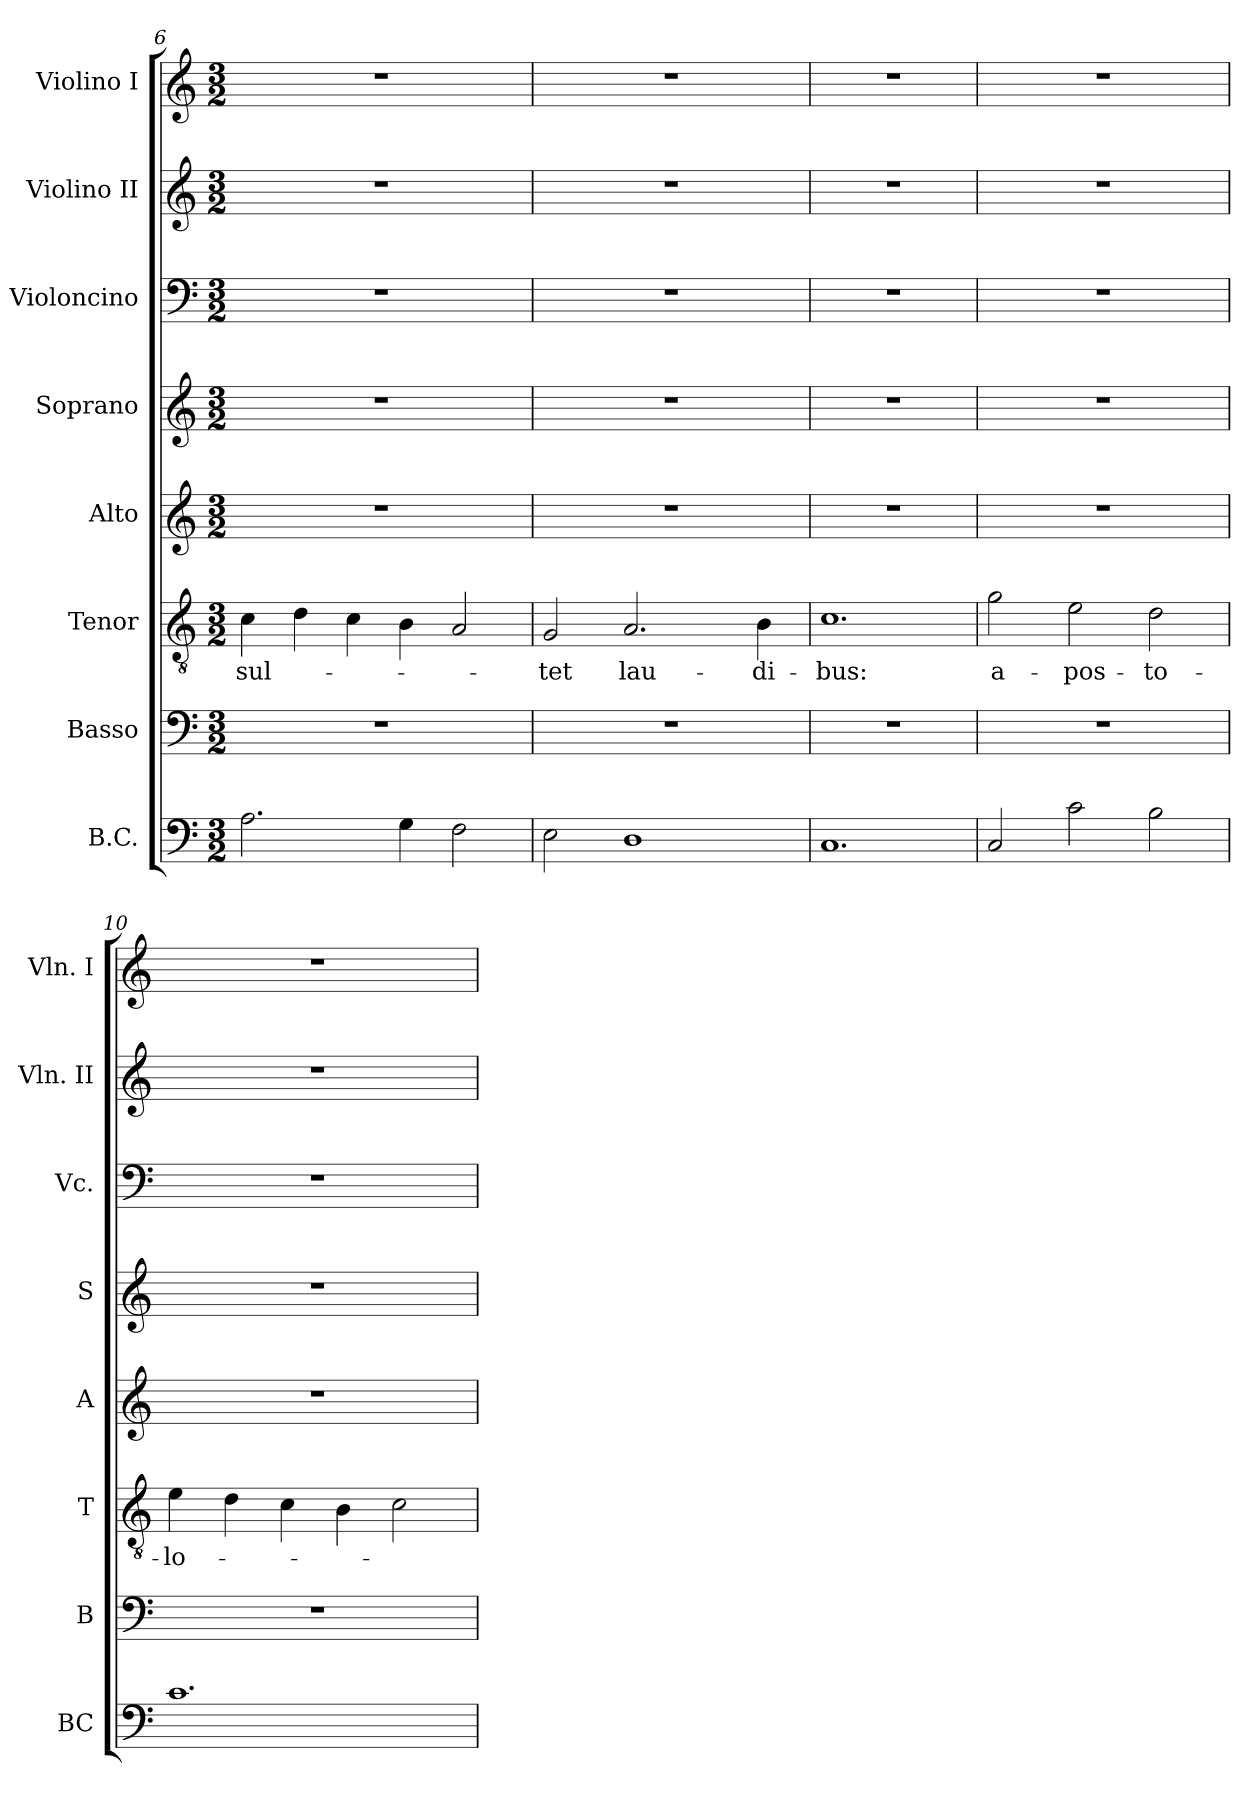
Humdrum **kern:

**kern	**kern	**kern	**text	**kern	**kern	**kern	**kern	**kern
*part8	*part7	*part6	*part6	*part5	*part4	*part3	*part2	*part1
*staff8	*staff7	*staff6	*staff6	*staff5	*staff4	*staff3	*staff2	*staff1
*I"B.C.	*I"Basso	*I"Tenor	*	*I"Alto	*I"Soprano	*I"Violoncino	*I"Violino II	*I"Violino I
*I'BC	*I'B	*I'T	*	*I'A	*I'S	*I'Vc.	*I'Vln. II	*I'Vln. I
*clefF4	*clefF4	*clefGv2	*	*clefG2	*clefG2	*clefF4	*clefG2	*clefG2
*k[]	*k[]	*k[]	*	*k[]	*k[]	*k[]	*k[]	*k[]
*C:	*C:	*C:	*	*C:	*C:	*C:	*C:	*C:
*M3/2	*M3/2	*M3/2	*	*M3/2	*M3/2	*M3/2	*M3/2	*M3/2
=6	=6	=6	=6	=6	=6	=6	=6	=6
!	!	!	!LO:LY:b	!	!	!	!	!
2.A\	1.r	4c\	-sul-	1.r	1.r	1.r	1.r	1.r
.	.	4d\	.	.	.	.	.	.
.	.	4c\	.	.	.	.	.	.
4G\	.	4B\	.	.	.	.	.	.
2F\	.	2A/	.	.	.	.	.	.
=7	=7	=7	=7	=7	=7	=7	=7	=7
*^	*	*	*	*	*	*	*	*
!	!	!	!	!LO:LY:b	!	!	!	!	!
2E\	2ryy	1.r	2G/	-tet	1.r	1.r	1.r	1.r	1.r
!	!	!	!	!LO:LY:b	!	!	!	!	!
1D	2ryy	.	2.A/	lau-	.	.	.	.	.
.	4ryy	.	.	.	.	.	.	.	.
!	!	!	!	!LO:LY:b	!	!	!	!	!
.	4ryy	.	4B\	-di-	.	.	.	.	.
=8	=8	=8	=8	=8	=8	=8	=8	=8	=8
!	!	!	!	!LO:LY:b	!	!	!	!	!
*v	*v	*	*	*	*	*	*	*	*
1.C	1.r	1.c	-bus:	1.r	1.r	1.r	1.r	1.r
!!LO:LB:g=z
=9	=9	=9	=9	=9	=9	=9	=9	=9
!	!	!	!LO:LY:b	!	!	!	!	!
2C/	1.r	2g\	a-	1.r	1.r	1.r	1.r	1.r
!	!	!	!LO:LY:b	!	!	!	!	!
2c\	.	2e\	-pos-	.	.	.	.	.
!	!	!	!LO:LY:b	!	!	!	!	!
2B\	.	2d\	-to-	.	.	.	.	.
=10	=10	=10	=10	=10	=10	=10	=10	=10
!	!	!	!LO:LY:b	!	!	!	!	!
1.c	1.r	4e\	-lo-	1.r	1.r	1.r	1.r	1.r
.	.	4d\	.	.	.	.	.	.
.	.	4c\	.	.	.	.	.	.
.	.	4B\	.	.	.	.	.	.
.	.	2c\	.	.	.	.	.	.
=	=	=	=	=	=	=	=	=
*-	*-	*-	*-	*-	*-	*-	*-	*-
